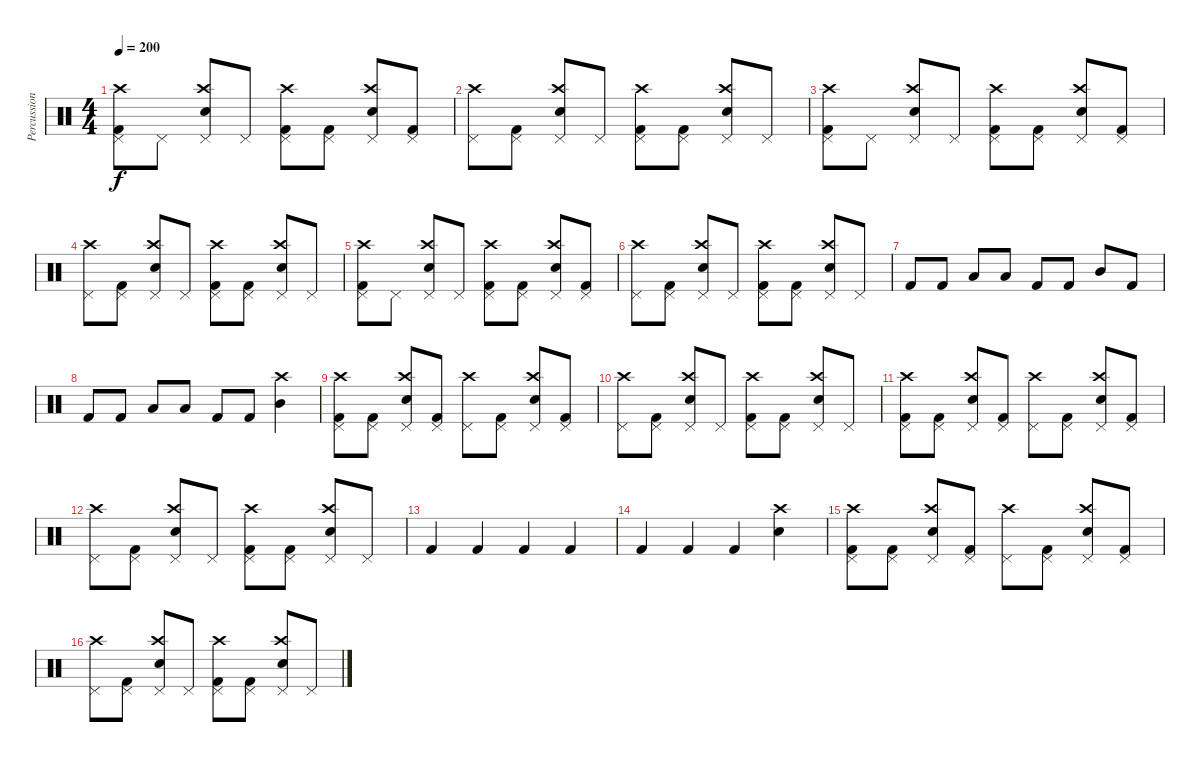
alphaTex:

\track ("Percussion" "Percussion") {instrument percussion}
\staff {score}
\articulation defaults
\ts (4 4)
\tempo 200
\clef neutral
\ks c
("Pedal Hi-Hat (hit)" "Kick (hit) 2" "Crash high (hit)").8{dy f} "Pedal Hi-Hat (hit)".8 ("Pedal Hi-Hat (hit)" "Electric Snare (hit)" "Crash high (hit)").8 "Pedal Hi-Hat (hit)".8 ("Pedal Hi-Hat (hit)" "Kick (hit) 2" "Crash high (hit)").8 ("Pedal Hi-Hat (hit)" "Kick (hit) 2").8 ("Pedal Hi-Hat (hit)" "Electric Snare (hit)" "Crash high (hit)").8 ("Pedal Hi-Hat (hit)" "Kick (hit) 2").8 |
("Pedal Hi-Hat (hit)" "Crash high (hit)").8 ("Pedal Hi-Hat (hit)" "Kick (hit) 2").8 ("Pedal Hi-Hat (hit)" "Electric Snare (hit)" "Crash high (hit)").8 "Pedal Hi-Hat (hit)".8 ("Pedal Hi-Hat (hit)" "Kick (hit) 2" "Crash high (hit)").8 ("Pedal Hi-Hat (hit)" "Kick (hit) 2").8 ("Pedal Hi-Hat (hit)" "Electric Snare (hit)" "Crash high (hit)").8 "Pedal Hi-Hat (hit)".8 |
("Pedal Hi-Hat (hit)" "Kick (hit) 2" "Crash high (hit)").8 "Pedal Hi-Hat (hit)".8 ("Pedal Hi-Hat (hit)" "Electric Snare (hit)" "Crash high (hit)").8 "Pedal Hi-Hat (hit)".8 ("Pedal Hi-Hat (hit)" "Kick (hit) 2" "Crash high (hit)").8 ("Pedal Hi-Hat (hit)" "Kick (hit) 2").8 ("Pedal Hi-Hat (hit)" "Electric Snare (hit)" "Crash high (hit)").8 ("Pedal Hi-Hat (hit)" "Kick (hit) 2").8 |
("Pedal Hi-Hat (hit)" "Crash high (hit)").8 ("Pedal Hi-Hat (hit)" "Kick (hit) 2").8 ("Pedal Hi-Hat (hit)" "Electric Snare (hit)" "Crash high (hit)").8 "Pedal Hi-Hat (hit)".8 ("Pedal Hi-Hat (hit)" "Kick (hit) 2" "Crash high (hit)").8 ("Pedal Hi-Hat (hit)" "Kick (hit) 2").8 ("Pedal Hi-Hat (hit)" "Electric Snare (hit)" "Crash high (hit)").8 "Pedal Hi-Hat (hit)".8 |
("Pedal Hi-Hat (hit)" "Kick (hit) 2" "Crash high (hit)").8 "Pedal Hi-Hat (hit)".8 ("Pedal Hi-Hat (hit)" "Electric Snare (hit)" "Crash high (hit)").8 "Pedal Hi-Hat (hit)".8 ("Pedal Hi-Hat (hit)" "Kick (hit) 2" "Crash high (hit)").8 ("Pedal Hi-Hat (hit)" "Kick (hit) 2").8 ("Pedal Hi-Hat (hit)" "Electric Snare (hit)" "Crash high (hit)").8 ("Pedal Hi-Hat (hit)" "Kick (hit) 2").8 |
("Pedal Hi-Hat (hit)" "Crash high (hit)").8 ("Pedal Hi-Hat (hit)" "Kick (hit) 2").8 ("Pedal Hi-Hat (hit)" "Electric Snare (hit)" "Crash high (hit)").8 "Pedal Hi-Hat (hit)".8 ("Pedal Hi-Hat (hit)" "Kick (hit) 2" "Crash high (hit)").8 ("Pedal Hi-Hat (hit)" "Kick (hit) 2").8 ("Pedal Hi-Hat (hit)" "Electric Snare (hit)" "Crash high (hit)").8 "Pedal Hi-Hat (hit)".8 |
"Kick (hit) 2".8 "Kick (hit) 2".8 "Low Tom (hit)".8 "Low Tom (hit)".8 "Kick (hit) 2".8 "Kick (hit) 2".8 "Mid Tom (hit)".8 "Kick (hit) 2".8 |
"Kick (hit) 2".8 "Kick (hit) 2".8 "Low Tom (hit)".8 "Low Tom (hit)".8 "Kick (hit) 2".8 "Kick (hit) 2".8 ("Mid Tom (hit)" "Crash high (hit)").4 |
("Pedal Hi-Hat (hit)" "Kick (hit) 2" "Crash high (hit)").8 ("Pedal Hi-Hat (hit)" "Kick (hit) 2").8 ("Pedal Hi-Hat (hit)" "Electric Snare (hit)" "Crash high (hit)").8 ("Pedal Hi-Hat (hit)" "Kick (hit) 2").8 ("Pedal Hi-Hat (hit)" "Crash high (hit)").8 ("Pedal Hi-Hat (hit)" "Kick (hit) 2").8 ("Pedal Hi-Hat (hit)" "Electric Snare (hit)" "Crash high (hit)").8 ("Pedal Hi-Hat (hit)" "Kick (hit) 2").8 |
("Pedal Hi-Hat (hit)" "Crash high (hit)").8 ("Pedal Hi-Hat (hit)" "Kick (hit) 2").8 ("Pedal Hi-Hat (hit)" "Electric Snare (hit)" "Crash high (hit)").8 "Pedal Hi-Hat (hit)".8 ("Pedal Hi-Hat (hit)" "Kick (hit) 2" "Crash high (hit)").8 ("Pedal Hi-Hat (hit)" "Kick (hit) 2").8 ("Pedal Hi-Hat (hit)" "Electric Snare (hit)" "Crash high (hit)").8 "Pedal Hi-Hat (hit)".8 |
("Pedal Hi-Hat (hit)" "Kick (hit) 2" "Crash high (hit)").8 ("Pedal Hi-Hat (hit)" "Kick (hit) 2").8 ("Pedal Hi-Hat (hit)" "Electric Snare (hit)" "Crash high (hit)").8 ("Pedal Hi-Hat (hit)" "Kick (hit) 2").8 ("Pedal Hi-Hat (hit)" "Crash high (hit)").8 ("Pedal Hi-Hat (hit)" "Kick (hit) 2").8 ("Pedal Hi-Hat (hit)" "Electric Snare (hit)" "Crash high (hit)").8 ("Pedal Hi-Hat (hit)" "Kick (hit) 2").8 |
("Pedal Hi-Hat (hit)" "Crash high (hit)").8 ("Pedal Hi-Hat (hit)" "Kick (hit) 2").8 ("Pedal Hi-Hat (hit)" "Electric Snare (hit)" "Crash high (hit)").8 "Pedal Hi-Hat (hit)".8 ("Pedal Hi-Hat (hit)" "Kick (hit) 2" "Crash high (hit)").8 ("Pedal Hi-Hat (hit)" "Kick (hit) 2").8 ("Pedal Hi-Hat (hit)" "Electric Snare (hit)" "Crash high (hit)").8 "Pedal Hi-Hat (hit)".8 |
"Kick (hit) 2".4 "Kick (hit) 2".4 "Kick (hit) 2".4 "Kick (hit) 2".4 |
"Kick (hit) 2".4 "Kick (hit) 2".4 "Kick (hit) 2".4 ("Electric Snare (hit)" "Crash high (hit)").4 |
("Pedal Hi-Hat (hit)" "Kick (hit) 2" "Crash high (hit)").8 ("Pedal Hi-Hat (hit)" "Kick (hit) 2").8 ("Pedal Hi-Hat (hit)" "Electric Snare (hit)" "Crash high (hit)").8 ("Pedal Hi-Hat (hit)" "Kick (hit) 2").8 ("Pedal Hi-Hat (hit)" "Crash high (hit)").8 ("Pedal Hi-Hat (hit)" "Kick (hit) 2").8 ("Pedal Hi-Hat (hit)" "Electric Snare (hit)" "Crash high (hit)").8 ("Pedal Hi-Hat (hit)" "Kick (hit) 2").8 |
("Pedal Hi-Hat (hit)" "Crash high (hit)").8 ("Pedal Hi-Hat (hit)" "Kick (hit) 2").8 ("Pedal Hi-Hat (hit)" "Electric Snare (hit)" "Crash high (hit)").8 "Pedal Hi-Hat (hit)".8 ("Pedal Hi-Hat (hit)" "Kick (hit) 2" "Crash high (hit)").8 ("Pedal Hi-Hat (hit)" "Kick (hit) 2").8 ("Pedal Hi-Hat (hit)" "Electric Snare (hit)" "Crash high (hit)").8 "Pedal Hi-Hat (hit)".8
